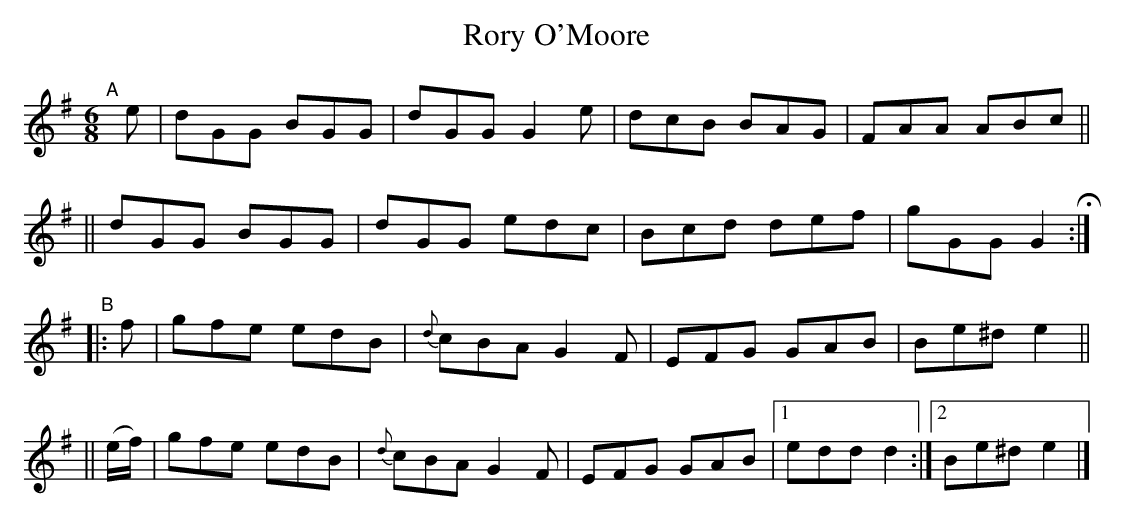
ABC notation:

X:1
T: Rory O'Moore
M: 6/8
L: 1/8
K: G
"^A"[|] e \
|  dGG BGG | dGG G2e | dcB BAG | FAA ABc ||
|| dGG BGG | dGG edc | Bcd def | gGG G2 H:|
"^B"\
|:    f   | gfe edB | {d}cBA G2F | EFG GAB | Be^d e2 ||
|| (e/f/) | gfe edB | {d}cBA G2F | EFG GAB |1 edd d2 :|2 Be^d e2 |]
